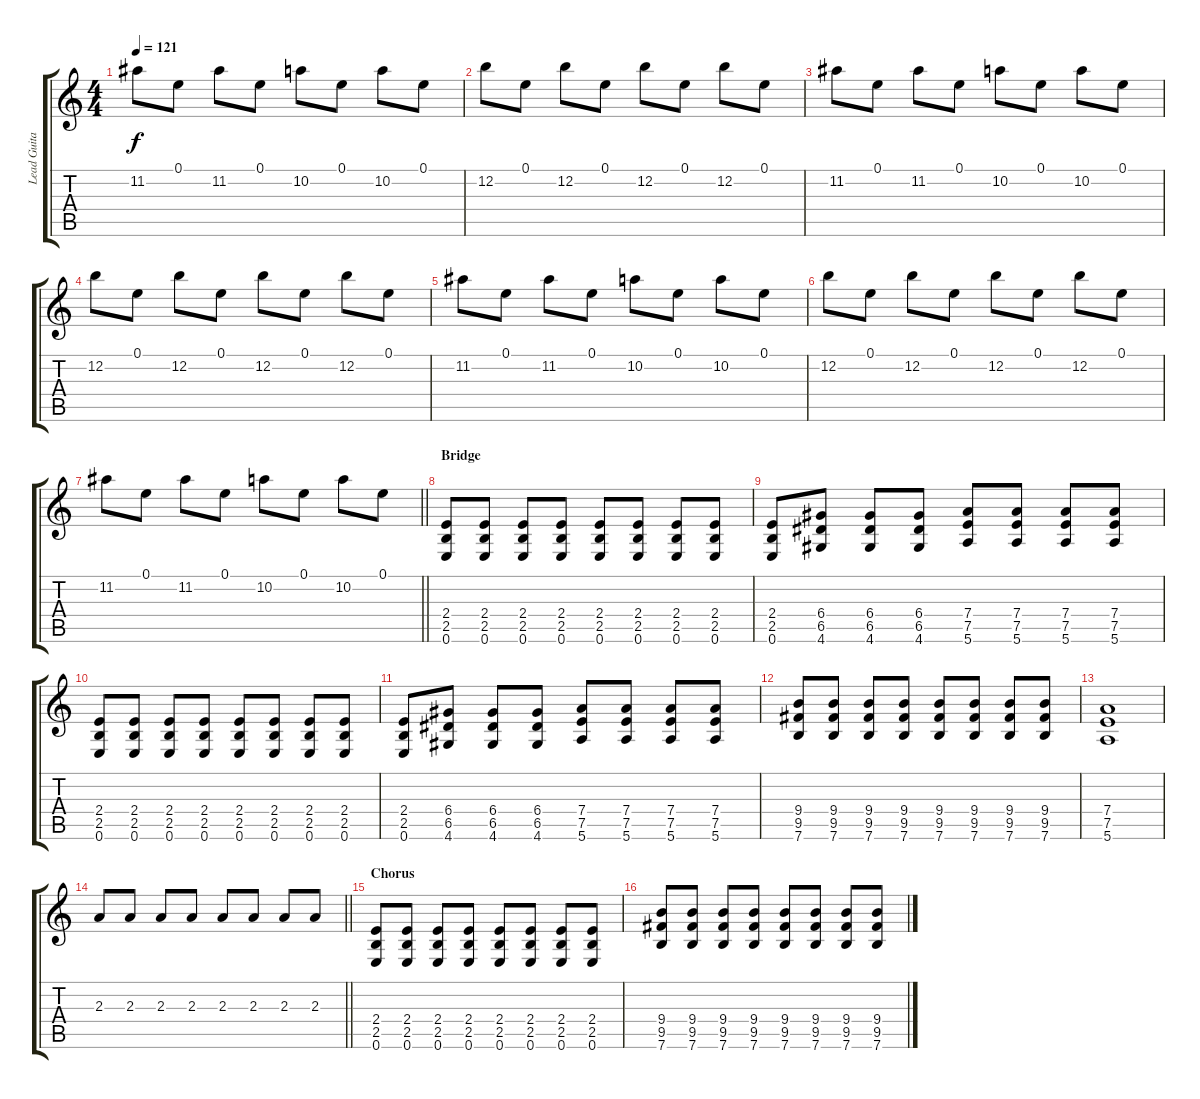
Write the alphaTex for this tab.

\track ("Lead Guitar" "Lead Guita") {instrument overdrivenguitar}
\staff {score tabs}
\tuning (E4 B3 G3 D3 A2 E2) {hide}
\ts (4 4)
\tempo 121
\clef g2
\ks c
11.2.8{dy f} 0.1.8 11.2.8 0.1.8 10.2.8 0.1.8 10.2.8 0.1.8 |
12.2.8 0.1.8 12.2.8 0.1.8 12.2.8 0.1.8 12.2.8 0.1.8 |
11.2.8 0.1.8 11.2.8 0.1.8 10.2.8 0.1.8 10.2.8 0.1.8 |
12.2.8 0.1.8 12.2.8 0.1.8 12.2.8 0.1.8 12.2.8 0.1.8 |
11.2.8 0.1.8 11.2.8 0.1.8 10.2.8 0.1.8 10.2.8 0.1.8 |
12.2.8 0.1.8 12.2.8 0.1.8 12.2.8 0.1.8 12.2.8 0.1.8 |
\barLineRight lightlight
11.2.8 0.1.8 11.2.8 0.1.8 10.2.8 0.1.8 10.2.8 0.1.8 |
\section ("" "Bridge")
(2.4 2.5 0.6).8 (2.4 2.5 0.6).8 (2.4 2.5 0.6).8 (2.4 2.5 0.6).8 (2.4 2.5 0.6).8 (2.4 2.5 0.6).8 (2.4 2.5 0.6).8 (2.4 2.5 0.6).8 |
(2.4 2.5 0.6).8 (6.4 6.5 4.6).8 (6.4 6.5 4.6).8 (6.4 6.5 4.6).8 (7.4 7.5 5.6).8 (7.4 7.5 5.6).8 (7.4 7.5 5.6).8 (7.4 7.5 5.6).8 |
(2.4 2.5 0.6).8 (2.4 2.5 0.6).8 (2.4 2.5 0.6).8 (2.4 2.5 0.6).8 (2.4 2.5 0.6).8 (2.4 2.5 0.6).8 (2.4 2.5 0.6).8 (2.4 2.5 0.6).8 |
(2.4 2.5 0.6).8 (6.4 6.5 4.6).8 (6.4 6.5 4.6).8 (6.4 6.5 4.6).8 (7.4 7.5 5.6).8 (7.4 7.5 5.6).8 (7.4 7.5 5.6).8 (7.4 7.5 5.6).8 |
(9.4 9.5 7.6).8 (9.4 9.5 7.6).8 (9.4 9.5 7.6).8 (9.4 9.5 7.6).8 (9.4 9.5 7.6).8 (9.4 9.5 7.6).8 (9.4 9.5 7.6).8 (9.4 9.5 7.6).8 |
(7.4 7.5 5.6).1 |
\barLineRight lightlight
2.3.8 2.3.8 2.3.8 2.3.8 2.3.8 2.3.8 2.3.8 2.3.8 |
\section ("" "Chorus")
(2.4 2.5 0.6).8 (2.4 2.5 0.6).8 (2.4 2.5 0.6).8 (2.4 2.5 0.6).8 (2.4 2.5 0.6).8 (2.4 2.5 0.6).8 (2.4 2.5 0.6).8 (2.4 2.5 0.6).8 |
(9.4 9.5 7.6).8 (9.4 9.5 7.6).8 (9.4 9.5 7.6).8 (9.4 9.5 7.6).8 (9.4 9.5 7.6).8 (9.4 9.5 7.6).8 (9.4 9.5 7.6).8 (9.4 9.5 7.6).8
